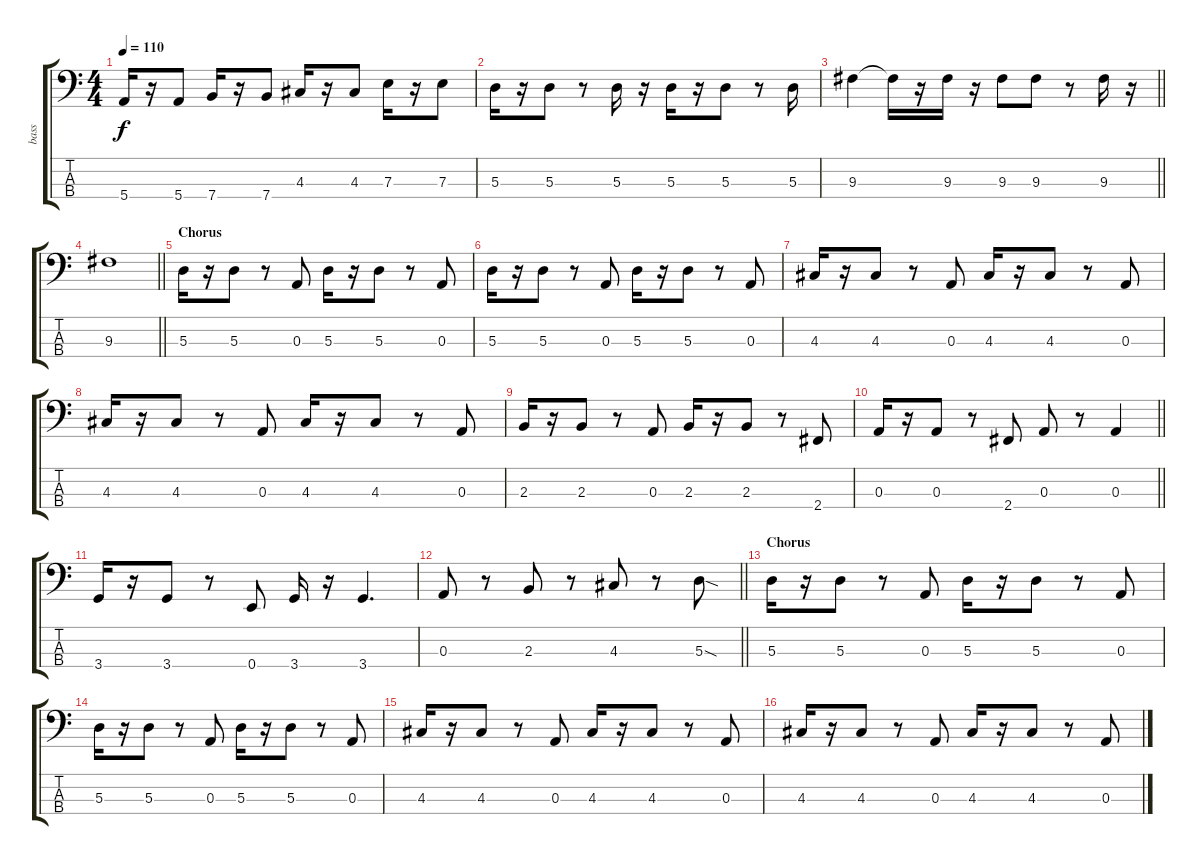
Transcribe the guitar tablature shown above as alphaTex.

\track ("bass" "bass") {instrument electricbassfinger}
\staff {score tabs}
\tuning (G2 D2 A1 E1) {hide}
\ts (4 4)
\tempo 110
\clef f4
\ks c
5.4.16{dy f} r.16 5.4.8 7.4.16 r.16 7.4.8 4.3.16 r.16 4.3.8 7.3.16 r.16 7.3.8 |
5.3.16 r.16 5.3.8 r.8 5.3.16 r.16 5.3.16 r.16 5.3.8 r.8 5.3.16 |
\barLineRight lightlight
9.3.4 9.3{t}.16 r.16 9.3.16 r.16 9.3.8 9.3.8 r.8 9.3.16 r.16 |
\barLineRight lightlight
9.3.1 |
\section ("" "Chorus")
5.3.16 r.16 5.3.8 r.8 0.3.8 5.3.16 r.16 5.3.8 r.8 0.3.8 |
5.3.16 r.16 5.3.8 r.8 0.3.8 5.3.16 r.16 5.3.8 r.8 0.3.8 |
4.3.16 r.16 4.3.8 r.8 0.3.8 4.3.16 r.16 4.3.8 r.8 0.3.8 |
4.3.16 r.16 4.3.8 r.8 0.3.8 4.3.16 r.16 4.3.8 r.8 0.3.8 |
2.3.16 r.16 2.3.8 r.8 0.3.8 2.3.16 r.16 2.3.8 r.8 2.4.8 |
\barLineRight lightlight
0.3.16 r.16 0.3.8 r.8 2.4.8 0.3.8 r.8 0.3.4 |
3.4.16 r.16 3.4.8 r.8 0.4.8 3.4.16 r.16 3.4.4{d} |
\barLineRight lightlight
0.3.8 r.8 2.3.8 r.8 4.3.8 r.8 5.3{sod}.8 |
\section ("" "Chorus")
5.3.16 r.16 5.3.8 r.8 0.3.8 5.3.16 r.16 5.3.8 r.8 0.3.8 |
5.3.16 r.16 5.3.8 r.8 0.3.8 5.3.16 r.16 5.3.8 r.8 0.3.8 |
4.3.16 r.16 4.3.8 r.8 0.3.8 4.3.16 r.16 4.3.8 r.8 0.3.8 |
4.3.16 r.16 4.3.8 r.8 0.3.8 4.3.16 r.16 4.3.8 r.8 0.3.8
